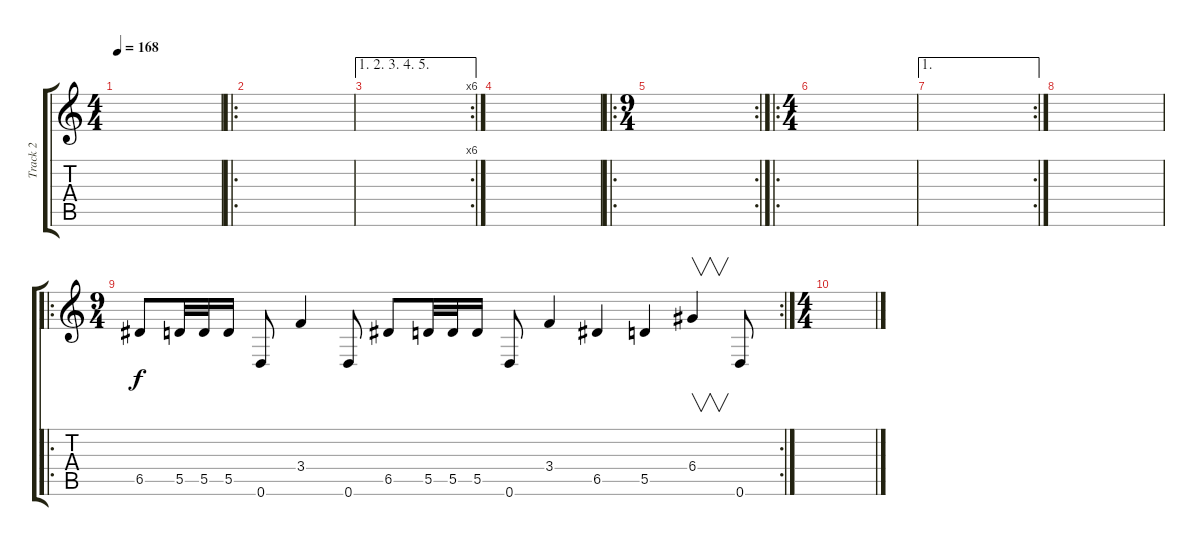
\track ("Track 2" "Track 2") {instrument distortionguitar}
\staff {score tabs}
\tuning (E4 B3 G3 D3 A2 D2) {hide}
\ts (4 4)
\tempo 168
\clef g2
\ks c
|
\ro
|
\ae (1 2 3 4 5)
\rc 6
|
|
\ro
\rc 2
\ts (9 4)
|
\ro
\ts (4 4)
|
\ae 1
\rc 2
|
|
\ro
\rc 2
\ts (9 4)
6.5.8 5.5.32 5.5.32 5.5.16 0.6.8 3.4.4 0.6.8 6.5.8 5.5.32 5.5.32 5.5.16 0.6.8 3.4.4 6.5.4 5.5.4 6.4.4{v} 0.6.8 |
\ts (4 4)
